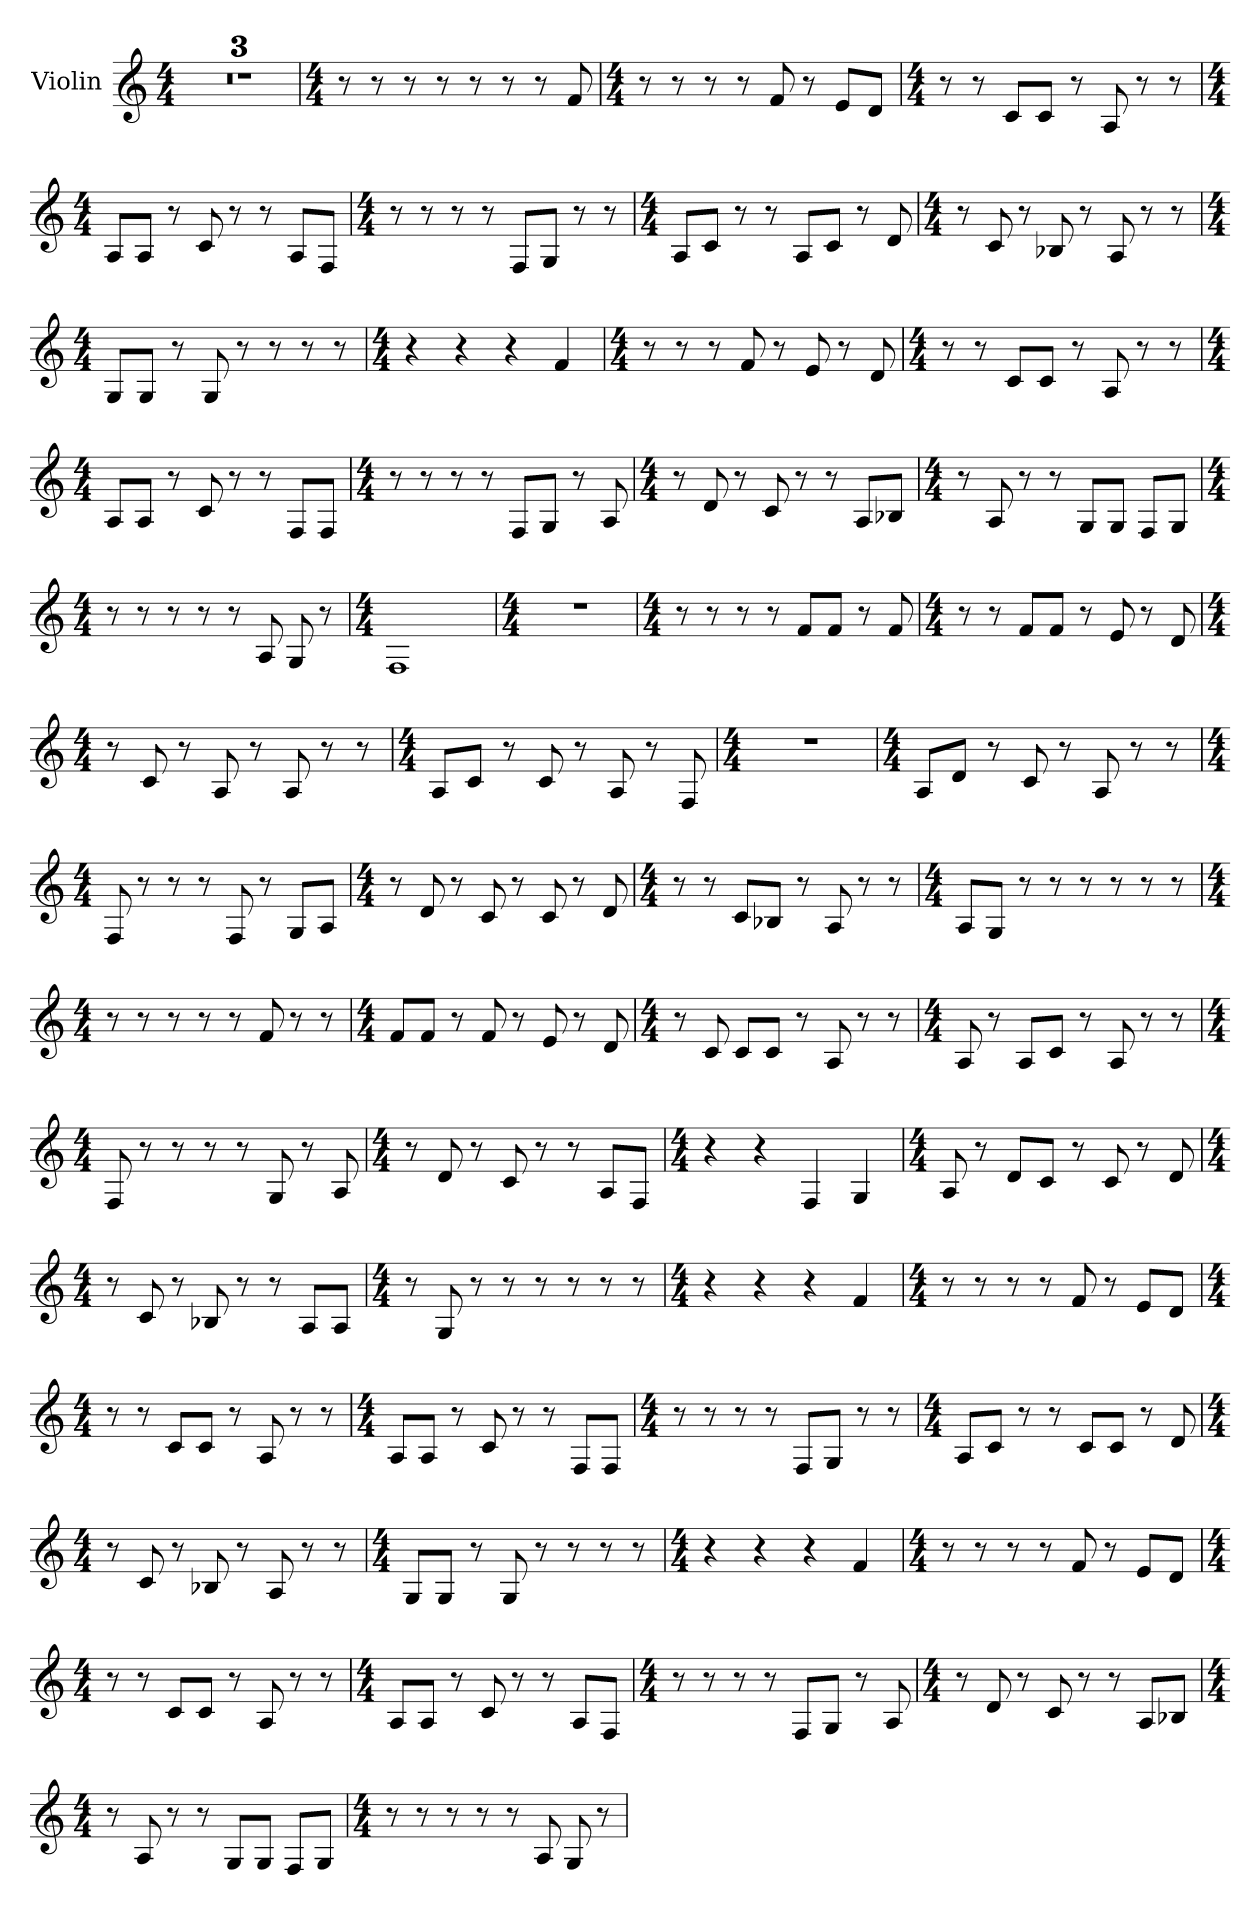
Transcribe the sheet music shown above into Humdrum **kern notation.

**kern
*part1
*staff1
*I"Violin
*I'Vln
*M4/4
=
1r
=
*M4/4
1r
=
*M4/4
1r
=
*M4/4
8r
8r
8r
8r
8r
8r
8r
8f
=
*M4/4
8r
8r
8r
8r
8f
8r
8eL
8dJ
=
*M4/4
8r
8r
8cL
8cJ
8r
8A
8r
8r
=
*M4/4
8AL
8AJ
8r
8c
8r
8r
8AL
8FJ
=
*M4/4
8r
8r
8r
8r
8FL
8GJ
8r
8r
=
*M4/4
8AL
8cJ
8r
8r
8AL
8cJ
8r
8d
=
*M4/4
8r
8c
8r
8B-X
8r
8A
8r
8r
=
*M4/4
8GL
8GJ
8r
8G
8r
8r
8r
8r
=
*M4/4
4r
4r
4r
4f
=
*M4/4
8r
8r
8r
8f
8r
8e
8r
8d
=
*M4/4
8r
8r
8cL
8cJ
8r
8A
8r
8r
=
*M4/4
8AL
8AJ
8r
8c
8r
8r
8FL
8FJ
=
*M4/4
8r
8r
8r
8r
8FL
8GJ
8r
8A
=
*M4/4
8r
8d
8r
8c
8r
8r
8AL
8B-XJ
=
*M4/4
8r
8A
8r
8r
8GL
8GJ
8FL
8GJ
=
*M4/4
8r
8r
8r
8r
8r
8A
8G
8r
=
*M4/4
1F
=
*M4/4
1r
=
*M4/4
8r
8r
8r
8r
8fL
8fJ
8r
8f
=
*M4/4
8r
8r
8fL
8fJ
8r
8e
8r
8d
=
*M4/4
8r
8c
8r
8A
8r
8A
8r
8r
=
*M4/4
8AL
8cJ
8r
8c
8r
8A
8r
8F
=
*M4/4
1r
=
*M4/4
8AL
8dJ
8r
8c
8r
8A
8r
8r
=
*M4/4
8F
8r
8r
8r
8F
8r
8GL
8AJ
=
*M4/4
8r
8d
8r
8c
8r
8c
8r
8d
=
*M4/4
8r
8r
8cL
8B-XJ
8r
8A
8r
8r
=
*M4/4
8AL
8GJ
8r
8r
8r
8r
8r
8r
=
*M4/4
8r
8r
8r
8r
8r
8f
8r
8r
=
*M4/4
8fL
8fJ
8r
8f
8r
8e
8r
8d
=
*M4/4
8r
8c
8cL
8cJ
8r
8A
8r
8r
=
*M4/4
8A
8r
8AL
8cJ
8r
8A
8r
8r
=
*M4/4
8F
8r
8r
8r
8r
8G
8r
8A
=
*M4/4
8r
8d
8r
8c
8r
8r
8AL
8FJ
=
*M4/4
4r
4r
4F
4G
=
*M4/4
8A
8r
8dL
8cJ
8r
8c
8r
8d
=
*M4/4
8r
8c
8r
8B-X
8r
8r
8AL
8AJ
=
*M4/4
8r
8G
8r
8r
8r
8r
8r
8r
=
*M4/4
4r
4r
4r
4f
=
*M4/4
8r
8r
8r
8r
8f
8r
8eL
8dJ
=
*M4/4
8r
8r
8cL
8cJ
8r
8A
8r
8r
=
*M4/4
8AL
8AJ
8r
8c
8r
8r
8FL
8FJ
=
*M4/4
8r
8r
8r
8r
8FL
8GJ
8r
8r
=
*M4/4
8AL
8cJ
8r
8r
8cL
8cJ
8r
8d
=
*M4/4
8r
8c
8r
8B-X
8r
8A
8r
8r
=
*M4/4
8GL
8GJ
8r
8G
8r
8r
8r
8r
=
*M4/4
4r
4r
4r
4f
=
*M4/4
8r
8r
8r
8r
8f
8r
8eL
8dJ
=
*M4/4
8r
8r
8cL
8cJ
8r
8A
8r
8r
=
*M4/4
8AL
8AJ
8r
8c
8r
8r
8AL
8FJ
=
*M4/4
8r
8r
8r
8r
8FL
8GJ
8r
8A
=
*M4/4
8r
8d
8r
8c
8r
8r
8AL
8B-XJ
=
*M4/4
8r
8A
8r
8r
8GL
8GJ
8FL
8GJ
=
*M4/4
8r
8r
8r
8r
8r
8A
8G
8r
=
*-
